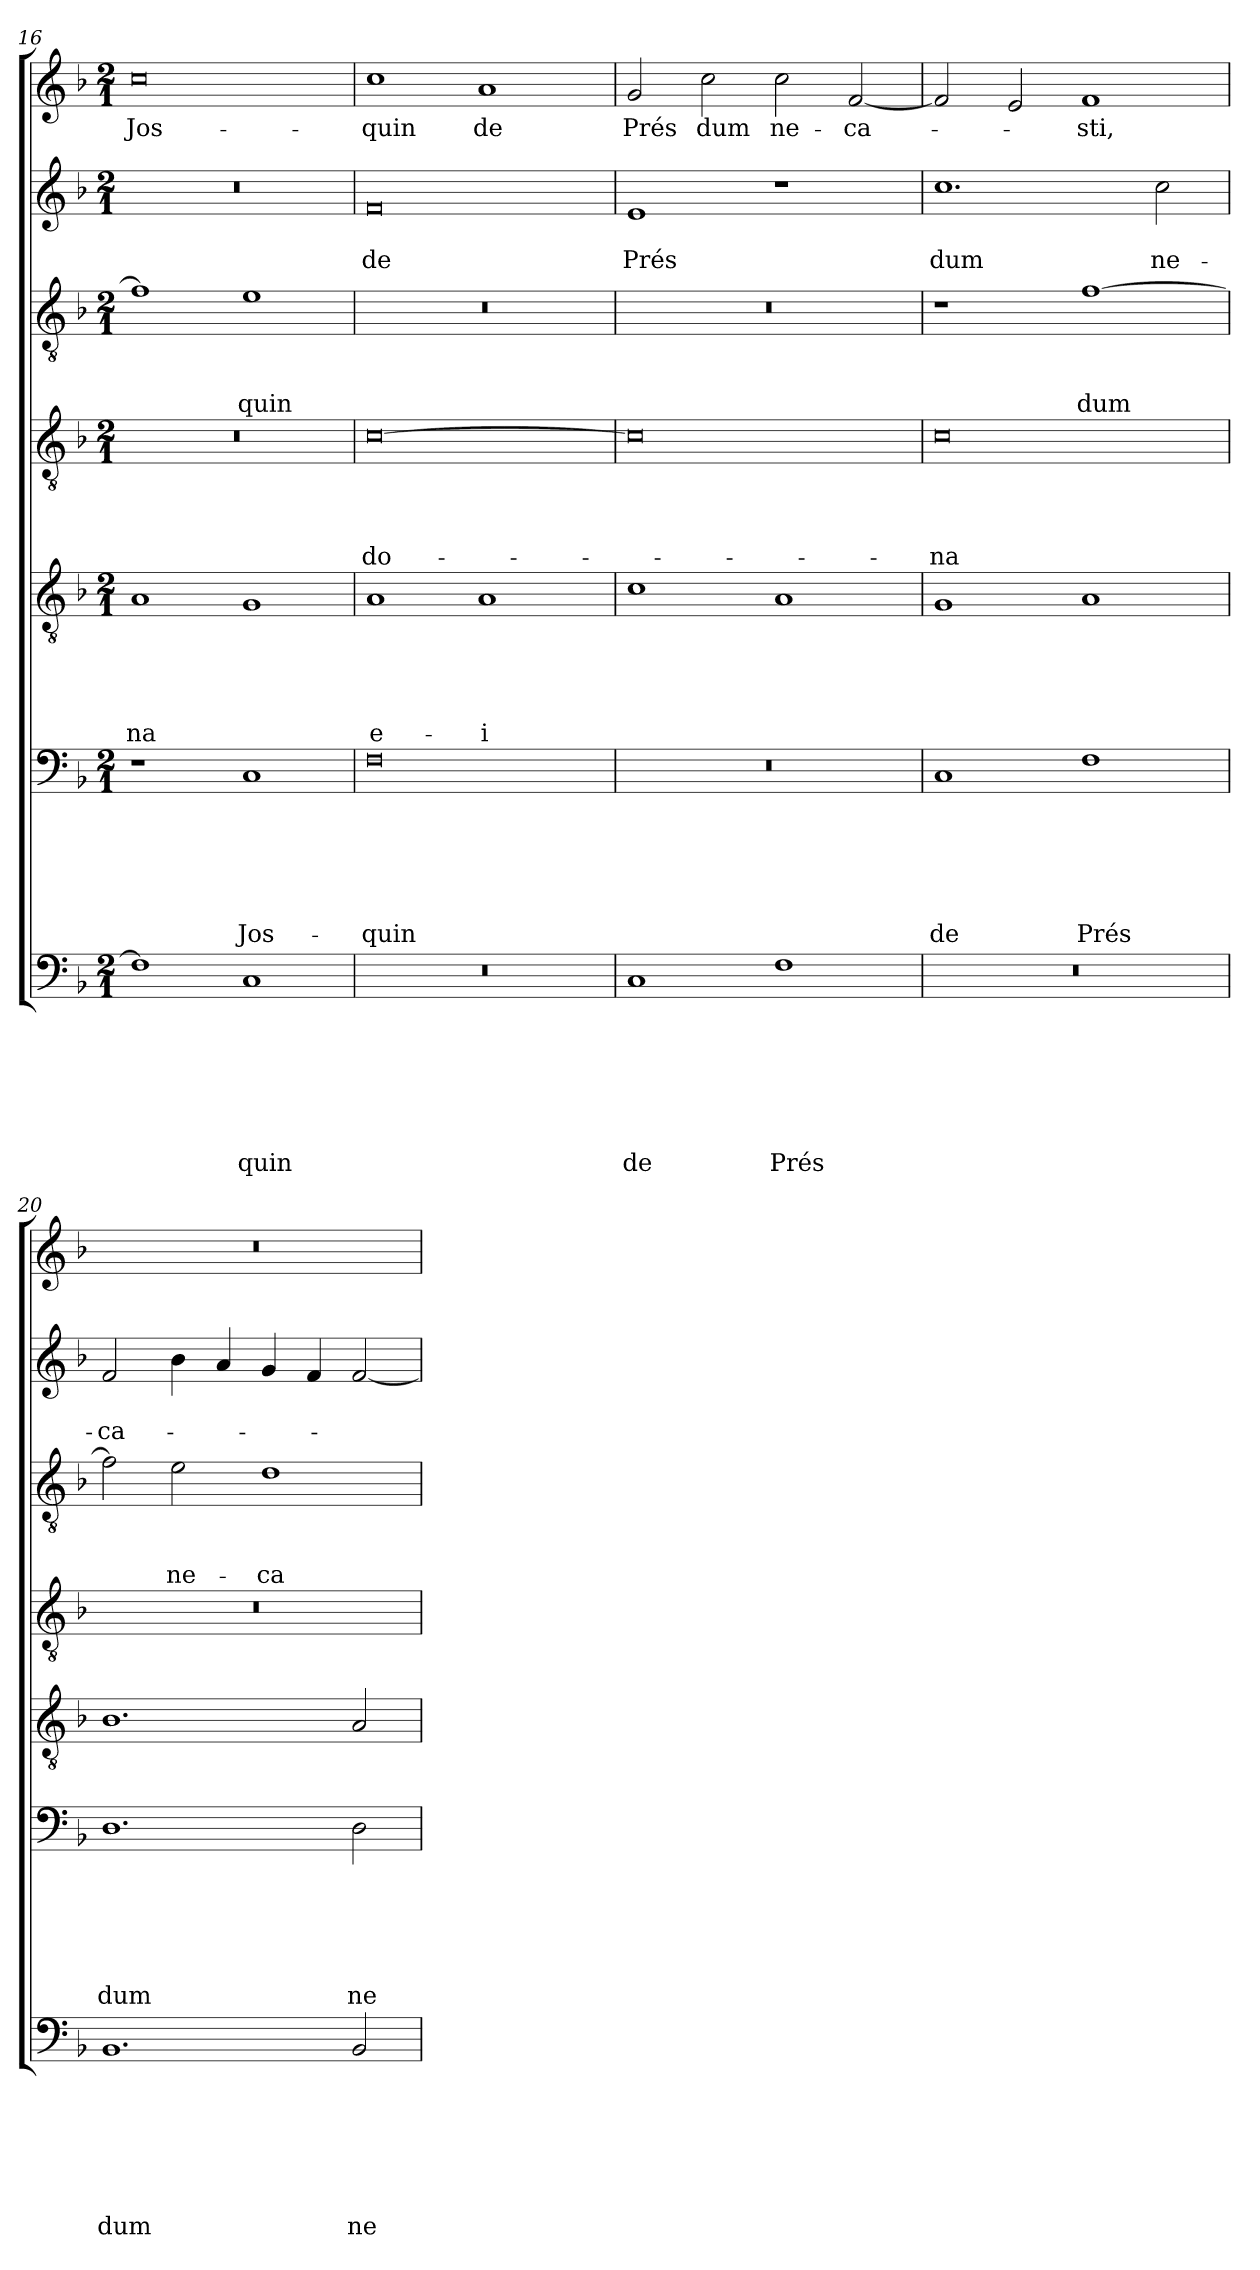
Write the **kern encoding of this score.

**kern	**text	**text	**text	**text	**text	**text	**text	**kern	**text	**text	**text	**text	**text	**text	**kern	**text	**text	**text	**text	**text	**kern	**text	**text	**text	**text	**kern	**text	**text	**text	**kern	**text	**text	**kern	**text
*part7	*part7	*part7	*part7	*part7	*part7	*part7	*part7	*part6	*part6	*part6	*part6	*part6	*part6	*part6	*part5	*part5	*part5	*part5	*part5	*part5	*part4	*part4	*part4	*part4	*part4	*part3	*part3	*part3	*part3	*part2	*part2	*part2	*part1	*part1
*staff7	*staff7	*staff7	*staff7	*staff7	*staff7	*staff7	*staff7	*staff6	*staff6	*staff6	*staff6	*staff6	*staff6	*staff6	*staff5	*staff5	*staff5	*staff5	*staff5	*staff5	*staff4	*staff4	*staff4	*staff4	*staff4	*staff3	*staff3	*staff3	*staff3	*staff2	*staff2	*staff2	*staff1	*staff1
*clefF4	*	*	*	*	*	*	*	*clefF4	*	*	*	*	*	*	*clefGv2	*	*	*	*	*	*clefGv2	*	*	*	*	*clefGv2	*	*	*	*clefG2	*	*	*clefG2	*
*k[b-]	*	*	*	*	*	*	*	*k[b-]	*	*	*	*	*	*	*k[b-]	*	*	*	*	*	*k[b-]	*	*	*	*	*k[b-]	*	*	*	*k[b-]	*	*	*k[b-]	*
*F:	*	*	*	*	*	*	*	*F:	*	*	*	*	*	*	*F:	*	*	*	*	*	*F:	*	*	*	*	*F:	*	*	*	*F:	*	*	*F:	*
*M2/1	*	*	*	*	*	*	*	*M2/1	*	*	*	*	*	*	*M2/1	*	*	*	*	*	*M2/1	*	*	*	*	*M2/1	*	*	*	*M2/1	*	*	*M2/1	*
=16	=16	=16	=16	=16	=16	=16	=16	=16	=16	=16	=16	=16	=16	=16	=16	=16	=16	=16	=16	=16	=16	=16	=16	=16	=16	=16	=16	=16	=16	=16	=16	=16	=16	=16
!	!	!	!	!	!	!	!	!	!	!	!	!	!	!	!	!	!	!	!	!LO:LY:b	!	!	!	!	!	!	!	!	!	!	!	!	!	!LO:LY:b
1F]	.	.	.	.	.	.	.	1r	.	.	.	.	.	.	1A	.	.	.	.	-na	0r	.	.	.	.	1f]	.	.	.	0r	.	.	0cc	Jos-
!	!	!	!	!	!	!	!LO:LY:b	!	!	!	!	!	!	!LO:LY:b	!	!	!	!	!	!	!	!	!	!	!	!	!	!	!LO:LY:b	!	!	!	!	!
1C	.	.	.	.	.	.	-quin	1C	.	.	.	.	.	Jos-	1G	.	.	.	.	.	.	.	.	.	.	1e	.	.	-quin	.	.	.	.	.
=17	=17	=17	=17	=17	=17	=17	=17	=17	=17	=17	=17	=17	=17	=17	=17	=17	=17	=17	=17	=17	=17	=17	=17	=17	=17	=17	=17	=17	=17	=17	=17	=17	=17	=17
!	!	!	!	!	!	!	!	!	!	!	!	!	!	!LO:LY:b	!	!	!	!	!	!LO:LY:b	!	!	!	!	!LO:LY:b	!	!	!	!	!	!	!LO:LY:b	!	!LO:LY:b
0r	.	.	.	.	.	.	.	0F	.	.	.	.	.	-quin	1A	.	.	.	.	e-	[0c	.	.	.	do-	0r	.	.	.	0f	.	de	1cc	-quin
!	!	!	!	!	!	!	!	!	!	!	!	!	!	!	!	!	!	!	!	!LO:LY:b	!	!	!	!	!	!	!	!	!	!	!	!	!	!LO:LY:b
.	.	.	.	.	.	.	.	.	.	.	.	.	.	.	1A	.	.	.	.	-i	.	.	.	.	.	.	.	.	.	.	.	.	1a	de
=18	=18	=18	=18	=18	=18	=18	=18	=18	=18	=18	=18	=18	=18	=18	=18	=18	=18	=18	=18	=18	=18	=18	=18	=18	=18	=18	=18	=18	=18	=18	=18	=18	=18	=18
!	!	!	!	!	!	!	!LO:LY:b	!	!	!	!	!	!	!	!	!	!	!	!	!	!	!	!	!	!	!	!	!	!	!	!	!LO:LY:b	!	!LO:LY:b
1C	.	.	.	.	.	.	de	0r	.	.	.	.	.	.	1c	.	.	.	.	.	0c]	.	.	.	.	0r	.	.	.	1e	.	Prés	2g/	Prés
!	!	!	!	!	!	!	!	!	!	!	!	!	!	!	!	!	!	!	!	!	!	!	!	!	!	!	!	!	!	!	!	!	!	!LO:LY:b
.	.	.	.	.	.	.	.	.	.	.	.	.	.	.	.	.	.	.	.	.	.	.	.	.	.	.	.	.	.	.	.	.	2cc\	dum
!	!	!	!	!	!	!	!LO:LY:b	!	!	!	!	!	!	!	!	!	!	!	!	!	!	!	!	!	!	!	!	!	!	!	!	!	!	!LO:LY:b
1F	.	.	.	.	.	.	Prés	.	.	.	.	.	.	.	1A	.	.	.	.	.	.	.	.	.	.	.	.	.	.	1r	.	.	2cc\	ne-
!	!	!	!	!	!	!	!	!	!	!	!	!	!	!	!	!	!	!	!	!	!	!	!	!	!	!	!	!	!	!	!	!	!	!LO:LY:b
.	.	.	.	.	.	.	.	.	.	.	.	.	.	.	.	.	.	.	.	.	.	.	.	.	.	.	.	.	.	.	.	.	[2f/	-ca-
=19	=19	=19	=19	=19	=19	=19	=19	=19	=19	=19	=19	=19	=19	=19	=19	=19	=19	=19	=19	=19	=19	=19	=19	=19	=19	=19	=19	=19	=19	=19	=19	=19	=19	=19
!	!	!	!	!	!	!	!	!	!	!	!	!	!	!LO:LY:b	!	!	!	!	!	!	!	!	!	!	!LO:LY:b	!	!	!	!	!	!	!LO:LY:b	!	!
0r	.	.	.	.	.	.	.	1C	.	.	.	.	.	de	1G	.	.	.	.	.	0c	.	.	.	-na	1r	.	.	.	1.cc	.	dum	2f/]	.
.	.	.	.	.	.	.	.	.	.	.	.	.	.	.	.	.	.	.	.	.	.	.	.	.	.	.	.	.	.	.	.	.	2e/	.
!	!	!	!	!	!	!	!	!	!	!	!	!	!	!LO:LY:b	!	!	!	!	!	!	!	!	!	!	!	!	!	!	!LO:LY:b	!	!	!	!	!LO:LY:b
.	.	.	.	.	.	.	.	1F	.	.	.	.	.	Prés	1A	.	.	.	.	.	.	.	.	.	.	[1f	.	.	dum	.	.	.	1f	-sti,
!	!	!	!	!	!	!	!	!	!	!	!	!	!	!	!	!	!	!	!	!	!	!	!	!	!	!	!	!	!	!	!	!LO:LY:b	!	!
.	.	.	.	.	.	.	.	.	.	.	.	.	.	.	.	.	.	.	.	.	.	.	.	.	.	.	.	.	.	2cc\	.	ne-	.	.
=20	=20	=20	=20	=20	=20	=20	=20	=20	=20	=20	=20	=20	=20	=20	=20	=20	=20	=20	=20	=20	=20	=20	=20	=20	=20	=20	=20	=20	=20	=20	=20	=20	=20	=20
!	!	!	!	!	!	!	!LO:LY:b	!	!	!	!	!	!	!LO:LY:b	!	!	!	!	!	!	!	!	!	!	!	!	!	!	!	!	!	!LO:LY:b	!	!
1.BB-	.	.	.	.	.	.	dum	1.D	.	.	.	.	.	dum	1.B-	.	.	.	.	.	0r	.	.	.	.	2f\]	.	.	.	2f/	.	-ca-	0r	.
!	!	!	!	!	!	!	!	!	!	!	!	!	!	!	!	!	!	!	!	!	!	!	!	!	!	!	!	!	!LO:LY:b	!	!	!	!	!
.	.	.	.	.	.	.	.	.	.	.	.	.	.	.	.	.	.	.	.	.	.	.	.	.	.	2e\	.	.	ne-	4b-\	.	.	.	.
.	.	.	.	.	.	.	.	.	.	.	.	.	.	.	.	.	.	.	.	.	.	.	.	.	.	.	.	.	.	4a/	.	.	.	.
!	!	!	!	!	!	!	!	!	!	!	!	!	!	!	!	!	!	!	!	!	!	!	!	!	!	!	!	!	!LO:LY:b	!	!	!	!	!
.	.	.	.	.	.	.	.	.	.	.	.	.	.	.	.	.	.	.	.	.	.	.	.	.	.	1d	.	.	-ca-	4g/	.	.	.	.
.	.	.	.	.	.	.	.	.	.	.	.	.	.	.	.	.	.	.	.	.	.	.	.	.	.	.	.	.	.	4f/	.	.	.	.
!	!	!	!	!	!	!	!LO:LY:b	!	!	!	!	!	!	!LO:LY:b	!	!	!	!	!	!	!	!	!	!	!	!	!	!	!	!	!	!	!	!
2BB-/	.	.	.	.	.	.	ne-	2D\	.	.	.	.	.	ne-	2A/	.	.	.	.	.	.	.	.	.	.	.	.	.	.	[2f/	.	.	.	.
=	=	=	=	=	=	=	=	=	=	=	=	=	=	=	=	=	=	=	=	=	=	=	=	=	=	=	=	=	=	=	=	=	=	=
*-	*-	*-	*-	*-	*-	*-	*-	*-	*-	*-	*-	*-	*-	*-	*-	*-	*-	*-	*-	*-	*-	*-	*-	*-	*-	*-	*-	*-	*-	*-	*-	*-	*-	*-
